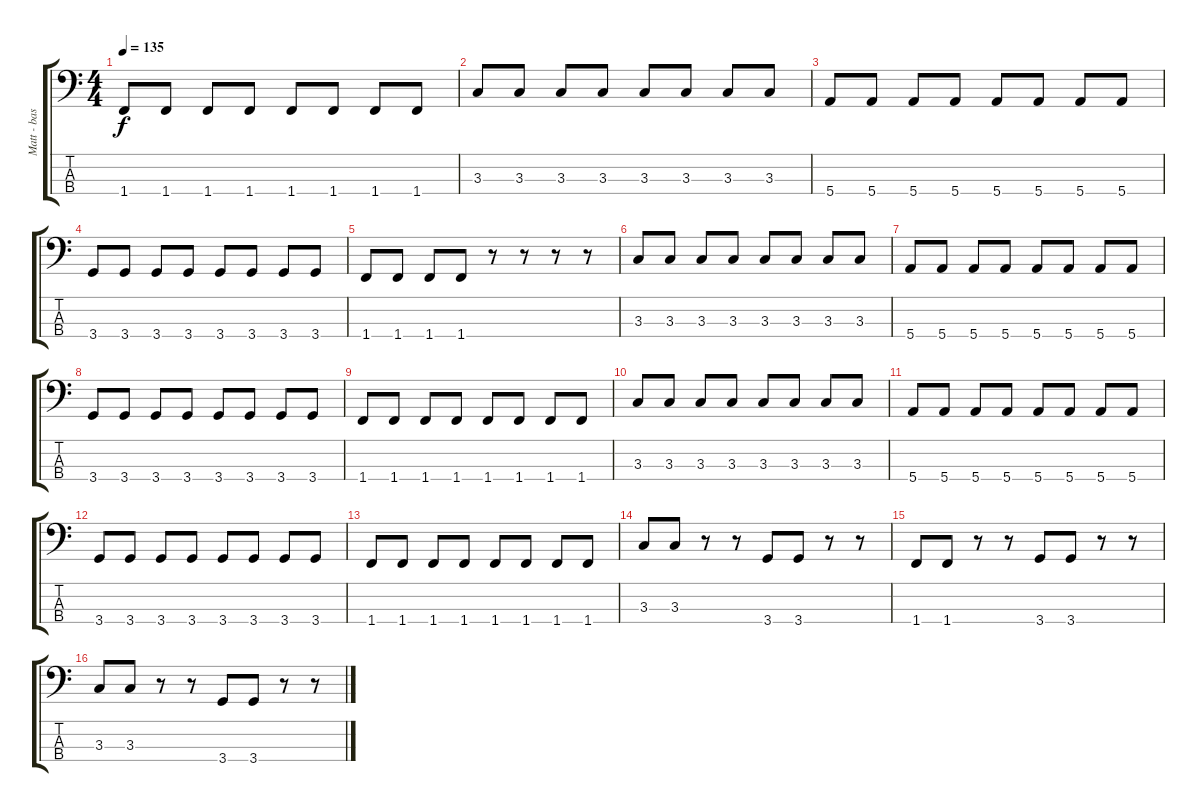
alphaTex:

\track ("Matt - bass" "Matt - bas") {instrument electricbasspick}
\staff {score tabs}
\tuning (G2 D2 A1 E1) {hide}
\ts (4 4)
\tempo 135
\clef f4
\ks c
1.4.8{dy f} 1.4.8 1.4.8 1.4.8 1.4.8 1.4.8 1.4.8 1.4.8 |
3.3.8 3.3.8 3.3.8 3.3.8 3.3.8 3.3.8 3.3.8 3.3.8 |
5.4.8 5.4.8 5.4.8 5.4.8 5.4.8 5.4.8 5.4.8 5.4.8 |
3.4.8 3.4.8 3.4.8 3.4.8 3.4.8 3.4.8 3.4.8 3.4.8 |
1.4.8 1.4.8 1.4.8 1.4.8 r.8 r.8 r.8 r.8 |
3.3.8 3.3.8 3.3.8 3.3.8 3.3.8 3.3.8 3.3.8 3.3.8 |
5.4.8 5.4.8 5.4.8 5.4.8 5.4.8 5.4.8 5.4.8 5.4.8 |
3.4.8 3.4.8 3.4.8 3.4.8 3.4.8 3.4.8 3.4.8 3.4.8 |
1.4.8 1.4.8 1.4.8 1.4.8 1.4.8 1.4.8 1.4.8 1.4.8 |
3.3.8 3.3.8 3.3.8 3.3.8 3.3.8 3.3.8 3.3.8 3.3.8 |
5.4.8 5.4.8 5.4.8 5.4.8 5.4.8 5.4.8 5.4.8 5.4.8 |
3.4.8 3.4.8 3.4.8 3.4.8 3.4.8 3.4.8 3.4.8 3.4.8 |
1.4.8 1.4.8 1.4.8 1.4.8 1.4.8 1.4.8 1.4.8 1.4.8 |
3.3.8 3.3.8 r.8 r.8 3.4.8 3.4.8 r.8 r.8 |
1.4.8 1.4.8 r.8 r.8 3.4.8 3.4.8 r.8 r.8 |
3.3.8 3.3.8 r.8 r.8 3.4.8 3.4.8 r.8 r.8
